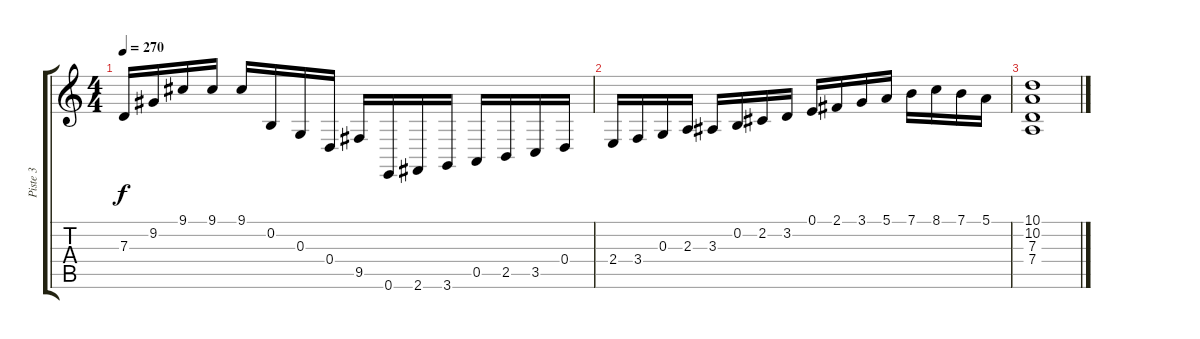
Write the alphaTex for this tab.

\track ("Piste 3" "Piste 3") {instrument timpani}
\staff {score tabs}
\tuning (E4 B3 G3 D3 A2 E2) {hide}
\ts (4 4)
\tempo 270
\clef g2
\ks c
7.3.16{dy f} 9.2.16 9.1.16 9.1.16 9.1.16 0.2.16 0.3.16 0.4.16 9.5.16 0.6.16 2.6.16 3.6.16 0.5.16 2.5.16 3.5.16 0.4.16 |
2.4.16 3.4.16 0.3.16 2.3.16 3.3.16 0.2.16 2.2.16 3.2.16 0.1.16 2.1.16 3.1.16 5.1.16 7.1.16 8.1.16 7.1.16 5.1.16 |
(10.1 10.2 7.3 7.4).1
